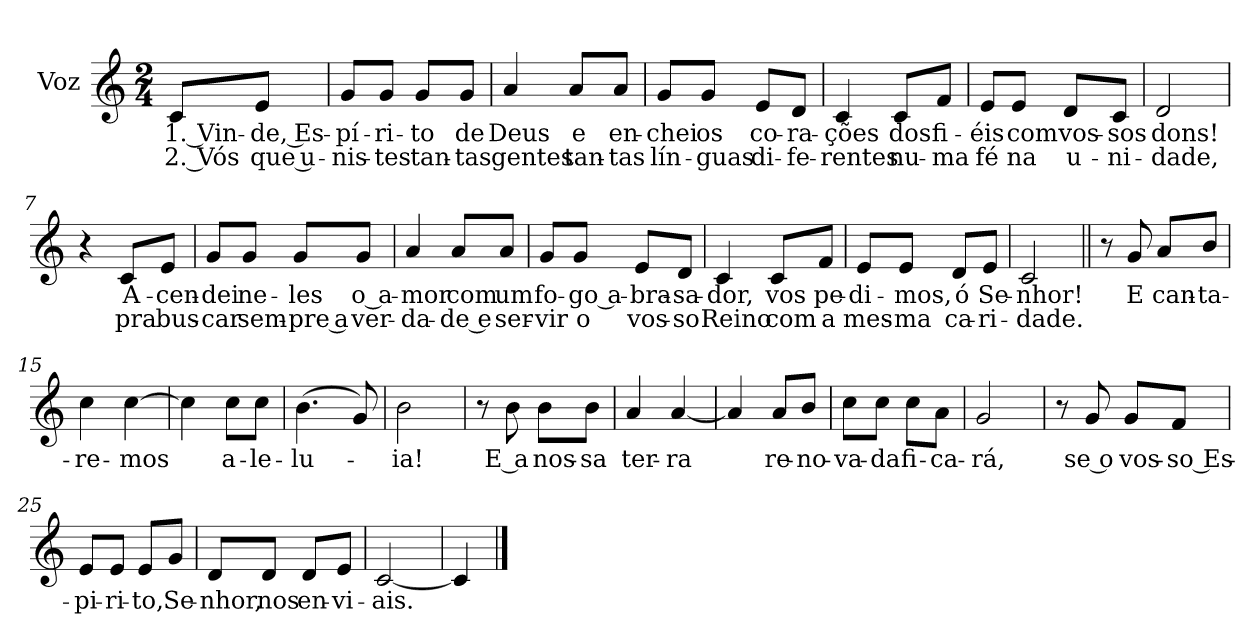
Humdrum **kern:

**kern	**text	**text
*part1	*part1	*part1
*staff1	*staff1	*staff1
*I"Voz	*	*
*I'Vo.	*	*
*clefG2	*	*
*k[]	*	*
*M2/4	*	*
*MM80	*	*
=	=	=
!	!LO:LY:b	!LO:LY:b
8c/L	1. Vin-	2. Vós
!	!LO:LY:b	!LO:LY:b
8e/J	-de, Es-	que u-
=1	=1	=1
!	!LO:LY:b	!LO:LY:b
8g/L	-pí-	-nis-
!	!LO:LY:b	!LO:LY:b
8g/J	-ri-	-tes
!	!LO:LY:b	!LO:LY:b
8g/L	-to	tan-
!	!LO:LY:b	!LO:LY:b
8g/J	de	-tas
=2	=2	=2
!	!LO:LY:b	!LO:LY:b
4a/	Deus	gentes
!	!LO:LY:b	!LO:LY:b
8a/L	e	tan-
!	!LO:LY:b	!LO:LY:b
8a/J	en-	-tas
=3	=3	=3
!	!LO:LY:b	!LO:LY:b
8g/L	-chei	lín-
!	!LO:LY:b	!LO:LY:b
8g/J	os	-guas
!	!LO:LY:b	!LO:LY:b
8e/L	co-	di-
!	!LO:LY:b	!LO:LY:b
8d/J	-ra-	-fe-
=4	=4	=4
!	!LO:LY:b	!LO:LY:b
4c/	-ções	-rentes
!	!LO:LY:b	!LO:LY:b
8c/L	dos	nu-
!	!LO:LY:b	!LO:LY:b
8f/J	fi-	-ma
=5	=5	=5
!	!LO:LY:b	!LO:LY:b
8e/L	-éis	fé
!	!LO:LY:b	!LO:LY:b
8e/J	com	na
!	!LO:LY:b	!LO:LY:b
8d/L	vos-	u-
!	!LO:LY:b	!LO:LY:b
8c/J	-sos	-ni-
=6	=6	=6
!	!LO:LY:b	!LO:LY:b
2d/	dons!	-dade,
!!LO:LB:g=z
=7	=7	=7
4r	.	.
!	!LO:LY:b	!LO:LY:b
8c/L	A-	pra
!	!LO:LY:b	!LO:LY:b
8e/J	-cen-	bus-
=8	=8	=8
!	!LO:LY:b	!LO:LY:b
8g/L	-dei	-car
!	!LO:LY:b	!LO:LY:b
8g/J	ne-	sem-
!	!LO:LY:b	!LO:LY:b
8g/L	-les	-pre a
!	!LO:LY:b	!LO:LY:b
8g/J	o a-	ver-
=9	=9	=9
!	!LO:LY:b	!LO:LY:b
4a/	-mor	-da-
!	!LO:LY:b	!LO:LY:b
8a/L	com	-de e
!	!LO:LY:b	!LO:LY:b
8a/J	um	ser-
=10	=10	=10
!	!LO:LY:b	!LO:LY:b
8g/L	fo-	-vir
!	!LO:LY:b	!LO:LY:b
8g/J	-go a-	o
!	!LO:LY:b	!LO:LY:b
8e/L	-bra-	vos-
!	!LO:LY:b	!LO:LY:b
8d/J	-sa-	-so
=11	=11	=11
!	!LO:LY:b	!LO:LY:b
4c/	-dor,	Reino
!	!LO:LY:b	!LO:LY:b
8c/L	vos	com
!	!LO:LY:b	!LO:LY:b
8f/J	pe-	a
=12	=12	=12
!	!LO:LY:b	!LO:LY:b
8e/L	-di-	mes-
!	!LO:LY:b	!LO:LY:b
8e/J	-mos,	-ma
!	!LO:LY:b	!LO:LY:b
8d/L	ó	ca-
!	!LO:LY:b	!LO:LY:b
8e/J	Se-	-ri-
=13	=13	=13
!	!LO:LY:b	!LO:LY:b
2c/	-nhor!	-dade.
!!LO:LB:g=z
=14||	=14||	=14||
8r	.	.
!	!LO:LY:b	!
8g/	E	.
!	!LO:LY:b	!
8a/L	can-	.
!	!LO:LY:b	!
8b/J	-ta-	.
=15	=15	=15
!	!LO:LY:b	!
4cc\	-re-	.
!	!LO:LY:b	!
[4cc\	-mos	.
=16	=16	=16
4cc\]	.	.
!	!LO:LY:b	!
8cc\L	a-	.
!	!LO:LY:b	!
8cc\J	-le-	.
=17	=17	=17
!	!LO:LY:b	!
(>4.b\	-lu-	.
8g/)	.	.
=18	=18	=18
!	!LO:LY:b	!
2b\	-ia!	.
=19	=19	=19
8r	.	.
!	!LO:LY:b	!
8b\	E a	.
!	!LO:LY:b	!
8b\L	nos-	.
!	!LO:LY:b	!
8b\J	-sa	.
=20	=20	=20
!	!LO:LY:b	!
4a/	ter-	.
!	!LO:LY:b	!
[4a/	-ra	.
=21	=21	=21
4a/]	.	.
!	!LO:LY:b	!
8a/L	re-	.
!	!LO:LY:b	!
8b/J	-no-	.
=22	=22	=22
!	!LO:LY:b	!
8cc\L	-va-	.
!	!LO:LY:b	!
8cc\J	-da	.
!	!LO:LY:b	!
8cc\L	fi-	.
!	!LO:LY:b	!
8a\J	-ca-	.
=23	=23	=23
!	!LO:LY:b	!
2g/	-rá,	.
!!LO:LB:g=z
=24	=24	=24
8r	.	.
!	!LO:LY:b	!
8g/	se o	.
!	!LO:LY:b	!
8g/L	vos-	.
!	!LO:LY:b	!
8f/J	-so Es-	.
=25	=25	=25
!	!LO:LY:b	!
8e/L	-pi-	.
!	!LO:LY:b	!
8e/J	-ri-	.
!	!LO:LY:b	!
8e/L	-to,	.
!	!LO:LY:b	!
8g/J	Se-	.
=26	=26	=26
!	!LO:LY:b	!
8d/L	-nhor,	.
!	!LO:LY:b	!
8d/J	nos	.
!	!LO:LY:b	!
8d/L	en-	.
!	!LO:LY:b	!
8e/J	-vi-	.
=27	=27	=27
!	!LO:LY:b	!
[2c/	-ais.	.
=28	=28	=28
4c/]	.	.
==	==	==
*-	*-	*-
